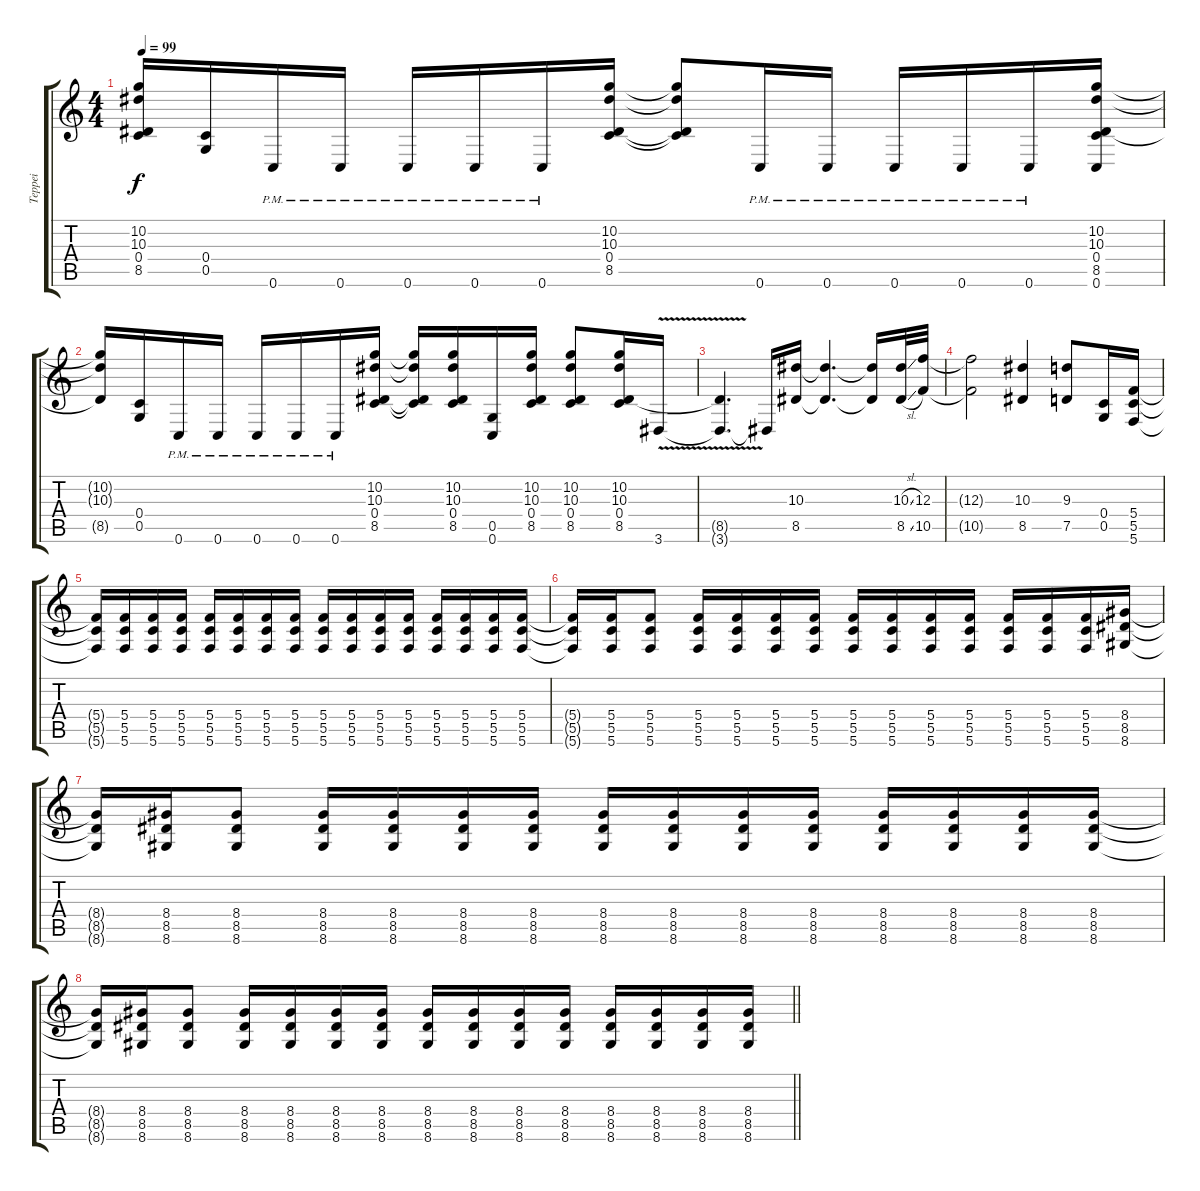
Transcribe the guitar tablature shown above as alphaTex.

\track ("Teppei" "Teppei") {instrument overdrivenguitar}
\staff {score tabs}
\tuning (D4 A3 F3 C3 G2 C2) {hide}
\ts (4 4)
\tempo 99
\clef g2
\ks c
(10.2{t} 10.3{t} 0.4{t} 8.5{t}).16{dy f} (0.4 0.5).16 0.6{pm}.16 0.6{pm}.16 0.6{pm}.16 0.6{pm}.16 0.6{pm}.16 (10.2 10.3 0.4 8.5).16 (10.2{t} 10.3{t} 0.4{t} 8.5{t}).8 0.6{pm}.16 0.6{pm}.16 0.6{pm}.16 0.6{pm}.16 0.6{pm}.16 (10.2 10.3 0.4 8.5 0.6).16 |
(10.2{t} 10.3{t} 8.5{t}).16 (0.4 0.5).16 0.6{pm}.16 0.6{pm}.16 0.6{pm}.16 0.6{pm}.16 0.6{pm}.16 (10.2 10.3 0.4 8.5).16 (10.2{t} 10.3{t} 0.4{t} 8.5{t}).16 (10.2 10.3 0.4 8.5).16 (0.5 0.6).16 (10.2 10.3 0.4 8.5).16 (10.2 10.3 0.4 8.5).8 (10.2 10.3 0.4 8.5).16 3.6{v}.16 |
(8.5{t} 3.6{t}).4{d} 3.6{t}.16 (10.3 8.5).16 (10.3{t} 8.5{t}).4{d} (10.3{t} 8.5{t}).16 (10.3{sl} 8.5{sl}).32 (12.3 10.5).32 |
(12.3{t} 10.5{t}).2 (10.3 8.5).4 (9.3 7.5).8 (0.4 0.5).16 (5.4 5.5 5.6).16 |
(5.4{t} 5.5{t} 5.6{t}).16 (5.4 5.5 5.6).16 (5.4 5.5 5.6).16 (5.4 5.5 5.6).16 (5.4 5.5 5.6).16 (5.4 5.5 5.6).16 (5.4 5.5 5.6).16 (5.4 5.5 5.6).16 (5.4 5.5 5.6).16 (5.4 5.5 5.6).16 (5.4 5.5 5.6).16 (5.4 5.5 5.6).16 (5.4 5.5 5.6).16 (5.4 5.5 5.6).16 (5.4 5.5 5.6).16 (5.4 5.5 5.6).16 |
(5.4{t} 5.5{t} 5.6{t}).16 (5.4 5.5 5.6).16 (5.4 5.5 5.6).8 (5.4 5.5 5.6).16 (5.4 5.5 5.6).16 (5.4 5.5 5.6).16 (5.4 5.5 5.6).16 (5.4 5.5 5.6).16 (5.4 5.5 5.6).16 (5.4 5.5 5.6).16 (5.4 5.5 5.6).16 (5.4 5.5 5.6).16 (5.4 5.5 5.6).16 (5.4 5.5 5.6).16 (8.4 8.5 8.6).16 |
(8.4{t} 8.5{t} 8.6{t}).16 (8.4 8.5 8.6).16 (8.4 8.5 8.6).8 (8.4 8.5 8.6).16 (8.4 8.5 8.6).16 (8.4 8.5 8.6).16 (8.4 8.5 8.6).16 (8.4 8.5 8.6).16 (8.4 8.5 8.6).16 (8.4 8.5 8.6).16 (8.4 8.5 8.6).16 (8.4 8.5 8.6).16 (8.4 8.5 8.6).16 (8.4 8.5 8.6).16 (8.4 8.5 8.6).16 |
\barLineRight lightlight
(8.4{t} 8.5{t} 8.6{t}).16 (8.4 8.5 8.6).16 (8.4 8.5 8.6).8 (8.4 8.5 8.6).16 (8.4 8.5 8.6).16 (8.4 8.5 8.6).16 (8.4 8.5 8.6).16 (8.4 8.5 8.6).16 (8.4 8.5 8.6).16 (8.4 8.5 8.6).16 (8.4 8.5 8.6).16 (8.4 8.5 8.6).16 (8.4 8.5 8.6).16 (8.4 8.5 8.6).16 (8.4 8.5 8.6).16
